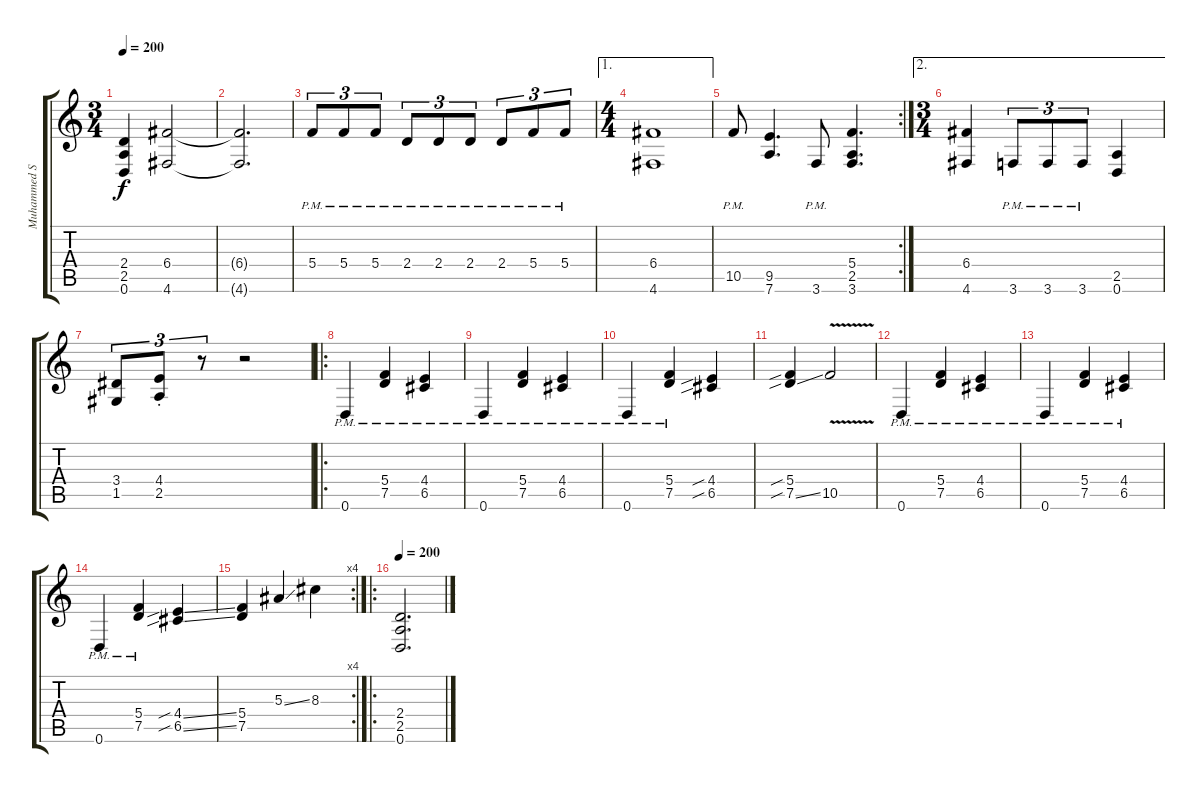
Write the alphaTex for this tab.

\track ("Muhammed Suicmez" "Muhammed S") {instrument distortionguitar}
\staff {score tabs}
\tuning (D4 A3 F3 C3 G2 D2) {hide}
\ts (3 4)
\tempo 200
\clef g2
\ks c
(2.4 2.5 0.6).4{dy f} (6.4 4.6).2 |
(6.4{t} 4.6{t}).2{d} |
5.4{pm}.8{tu (3 2)} 5.4{pm}.8{tu (3 2)} 5.4{pm}.8{tu (3 2)} 2.4{pm}.8{tu (3 2)} 2.4{pm}.8{tu (3 2)} 2.4{pm}.8{tu (3 2)} 2.4{pm}.8{tu (3 2)} 5.4{pm}.8{tu (3 2)} 5.4{pm}.8{tu (3 2)} |
\ae 1
\ts (4 4)
(6.4 4.6).1 |
\rc 2
10.5{pm}.8 (9.5 7.6).4{d} 3.6{pm}.8 (5.4 2.5 3.6).4{d} |
\ae 2
\ts (3 4)
(6.4 4.6).4 3.6{pm}.8{tu (3 2)} 3.6{pm}.8{tu (3 2)} 3.6{pm}.8{tu (3 2)} (2.5 0.6).4 |
(3.4 1.5).8{tu (3 2)} (4.4{st} 2.5{st}).8{tu (3 2)} r.8{tu (3 2)} r.2 |
\ro
0.6{pm}.4 (5.4{pm} 7.5{pm}).4 (4.4{pm} 6.5{pm}).4 |
0.6{pm}.4 (5.4{pm} 7.5{pm}).4 (4.4{pm} 6.5{pm}).4 |
0.6{pm}.4 (5.4{pm} 7.5{pm}).4 (4.4{sib} 6.5{sib}).4 |
(5.4{sib} 7.5{sib ss}).4 10.5{v}.2 |
0.6{pm}.4 (5.4{pm} 7.5{pm}).4 (4.4{pm} 6.5{pm}).4 |
0.6{pm}.4 (5.4{pm} 7.5{pm}).4 (4.4{pm} 6.5{pm}).4 |
0.6{pm}.4 (5.4{pm} 7.5{pm}).4 (4.4{sib ss} 6.5{sib ss}).4 |
\rc 4
(5.4 7.5).4 5.3{ss}.4 8.3.4 |
\ro
\tempo 200
(2.4 2.5 0.6).2{d}
